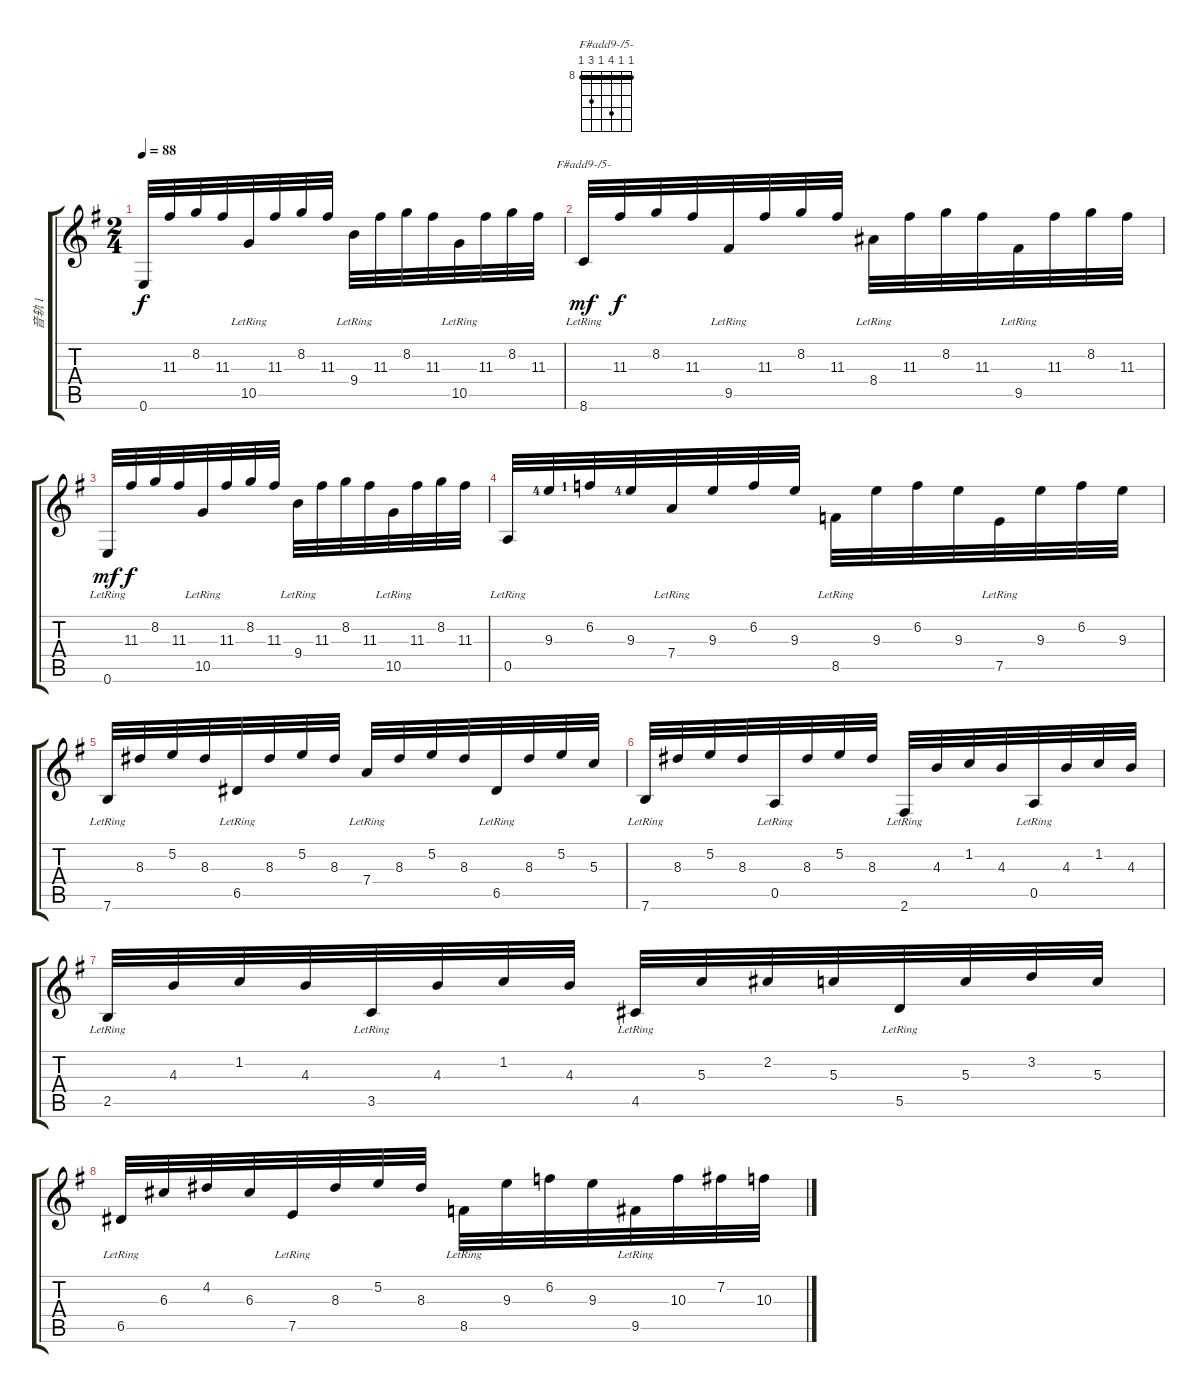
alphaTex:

\track ("音轨 1" "音轨 1") {instrument acousticguitarnylon}
\staff {score tabs}
\tuning (E4 B3 G3 D3 A2 E2) {hide}
\chord ("F#add9-/5-" 8 8 11 8 10 8) {firstfret 8 barre 8}
\ts (2 4)
\tempo 88
\clef g2
\ks g
0.6.32{dy f} 11.3.32 8.2.32 11.3.32 10.5{lr}.32 11.3.32 8.2.32 11.3.32 9.4{lr}.32 11.3.32 8.2.32 11.3.32 10.5{lr}.32 11.3.32 8.2.32 11.3.32 |
8.6{lr}.32{ch "F#add9-/5-" dy mf} 11.3.32{dy f} 8.2.32 11.3.32 9.5{lr}.32 11.3.32 8.2.32 11.3.32 8.4{lr}.32 11.3.32 8.2.32 11.3.32 9.5{lr}.32 11.3.32 8.2.32 11.3.32 |
0.6{lr}.32{dy mf} 11.3.32{dy f} 8.2.32 11.3.32 10.5{lr}.32 11.3.32 8.2.32 11.3.32 9.4{lr}.32 11.3.32 8.2.32 11.3.32 10.5{lr}.32 11.3.32 8.2.32 11.3.32 |
0.5{lr}.32 9.3{lf 5}.32 6.2{lf 2}.32 9.3{lf 5}.32 7.4{lr}.32 9.3.32 6.2.32 9.3.32 8.5{lr}.32 9.3.32 6.2.32 9.3.32 7.5{lr}.32 9.3.32 6.2.32 9.3.32 |
7.6{lr}.32 8.3.32 5.2.32 8.3.32 6.5{lr}.32 8.3.32 5.2.32 8.3.32 7.4{lr}.32 8.3.32 5.2.32 8.3.32 6.5{lr}.32 8.3.32 5.2.32 5.3.32 |
7.6{lr}.32 8.3.32 5.2.32 8.3.32 0.5{lr}.32 8.3.32 5.2.32 8.3.32 2.6{lr}.32 4.3.32 1.2.32 4.3.32 0.5{lr}.32 4.3.32 1.2.32 4.3.32 |
2.5{lr}.32 4.3.32 1.2.32 4.3.32 3.5{lr}.32 4.3.32 1.2.32 4.3.32 4.5{lr}.32 5.3.32 2.2.32 5.3.32 5.5{lr}.32 5.3.32 3.2.32 5.3.32 |
6.5{lr}.32 6.3.32 4.2.32 6.3.32 7.5{lr}.32 8.3.32 5.2.32 8.3.32 8.5{lr}.32 9.3.32 6.2.32 9.3.32 9.5{lr}.32 10.3.32 7.2.32 10.3.32
